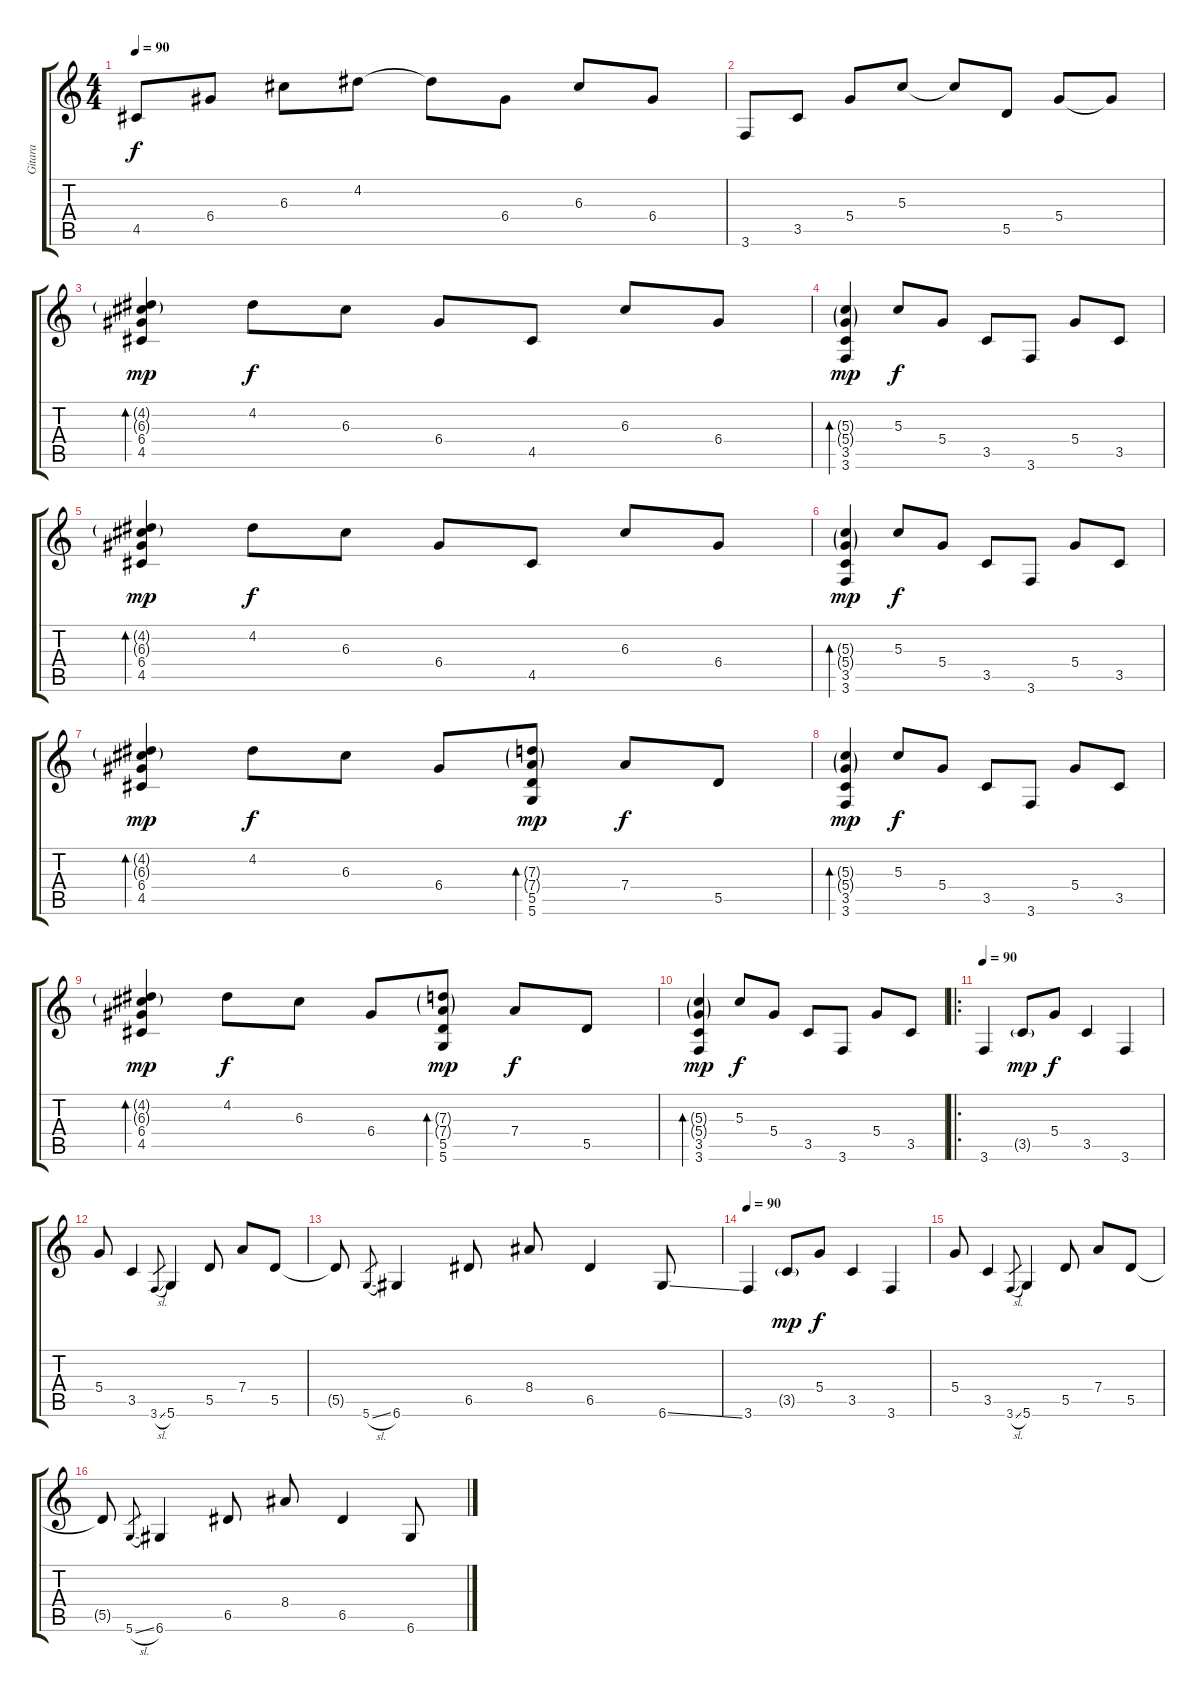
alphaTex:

\track ("Gitara" "Gitara") {instrument electricguitarjazz}
\staff {score tabs}
\tuning (E4 B3 G3 D3 A2 D2) {hide}
\ts (4 4)
\tempo 90
\clef g2
\ks c
4.5.8{dy f} 6.4.8 6.3.8 4.2.8 4.2{t}.8 6.4.8 6.3.8 6.4.8 |
3.6.8 3.5.8 5.4.8 5.3.8 5.3{t}.8 5.5.8 5.4.8 5.4{t}.8 |
(4.2{g} 6.3{g} 6.4 4.5).4{bd 60 dy mp} 4.2.8{dy f} 6.3.8 6.4.8 4.5.8 6.3.8 6.4.8 |
(5.3{g} 5.4{g} 3.5 3.6).4{bd 60 dy mp} 5.3.8{dy f} 5.4.8 3.5.8 3.6.8 5.4.8 3.5.8 |
(4.2{g} 6.3{g} 6.4 4.5).4{bd 60 dy mp} 4.2.8{dy f} 6.3.8 6.4.8 4.5.8 6.3.8 6.4.8 |
(5.3{g} 5.4{g} 3.5 3.6).4{bd 60 dy mp} 5.3.8{dy f} 5.4.8 3.5.8 3.6.8 5.4.8 3.5.8 |
(4.2{g} 6.3{g} 6.4 4.5).4{bd 60 dy mp} 4.2.8{dy f} 6.3.8 6.4.8 (7.3{g} 7.4{g} 5.5 5.6).8{bd 60 dy mp} 7.4.8{dy f} 5.5.8 |
(5.3{g} 5.4{g} 3.5 3.6).4{bd 60 dy mp} 5.3.8{dy f} 5.4.8 3.5.8 3.6.8 5.4.8 3.5.8 |
(4.2{g} 6.3{g} 6.4 4.5).4{bd 60 dy mp} 4.2.8{dy f} 6.3.8 6.4.8 (7.3{g} 7.4{g} 5.5 5.6).8{bd 60 dy mp} 7.4.8{dy f} 5.5.8 |
(5.3{g} 5.4{g} 3.5 3.6).4{bd 60 dy mp} 5.3.8{dy f} 5.4.8 3.5.8 3.6.8 5.4.8 3.5.8 |
\ro
\tempo 90
3.6.4 3.5{g}.8{dy mp} 5.4.8{dy f} 3.5.4 3.6.4 |
5.4.8 3.5.4 3.6{sl}.8{gr} 5.6.4 5.5.8 7.4.8 5.5.8 |
5.5{t}.8 5.6{sl}.8{gr} 6.6.4 6.5.8 8.4.8 6.5.4 6.6{ss}.8 |
\tempo 90
3.6.4 3.5{g}.8{dy mp} 5.4.8{dy f} 3.5.4 3.6.4 |
5.4.8 3.5.4 3.6{sl}.8{gr} 5.6.4 5.5.8 7.4.8 5.5.8 |
5.5{t}.8 5.6{sl}.8{gr} 6.6.4 6.5.8 8.4.8 6.5.4 6.6{ss}.8
